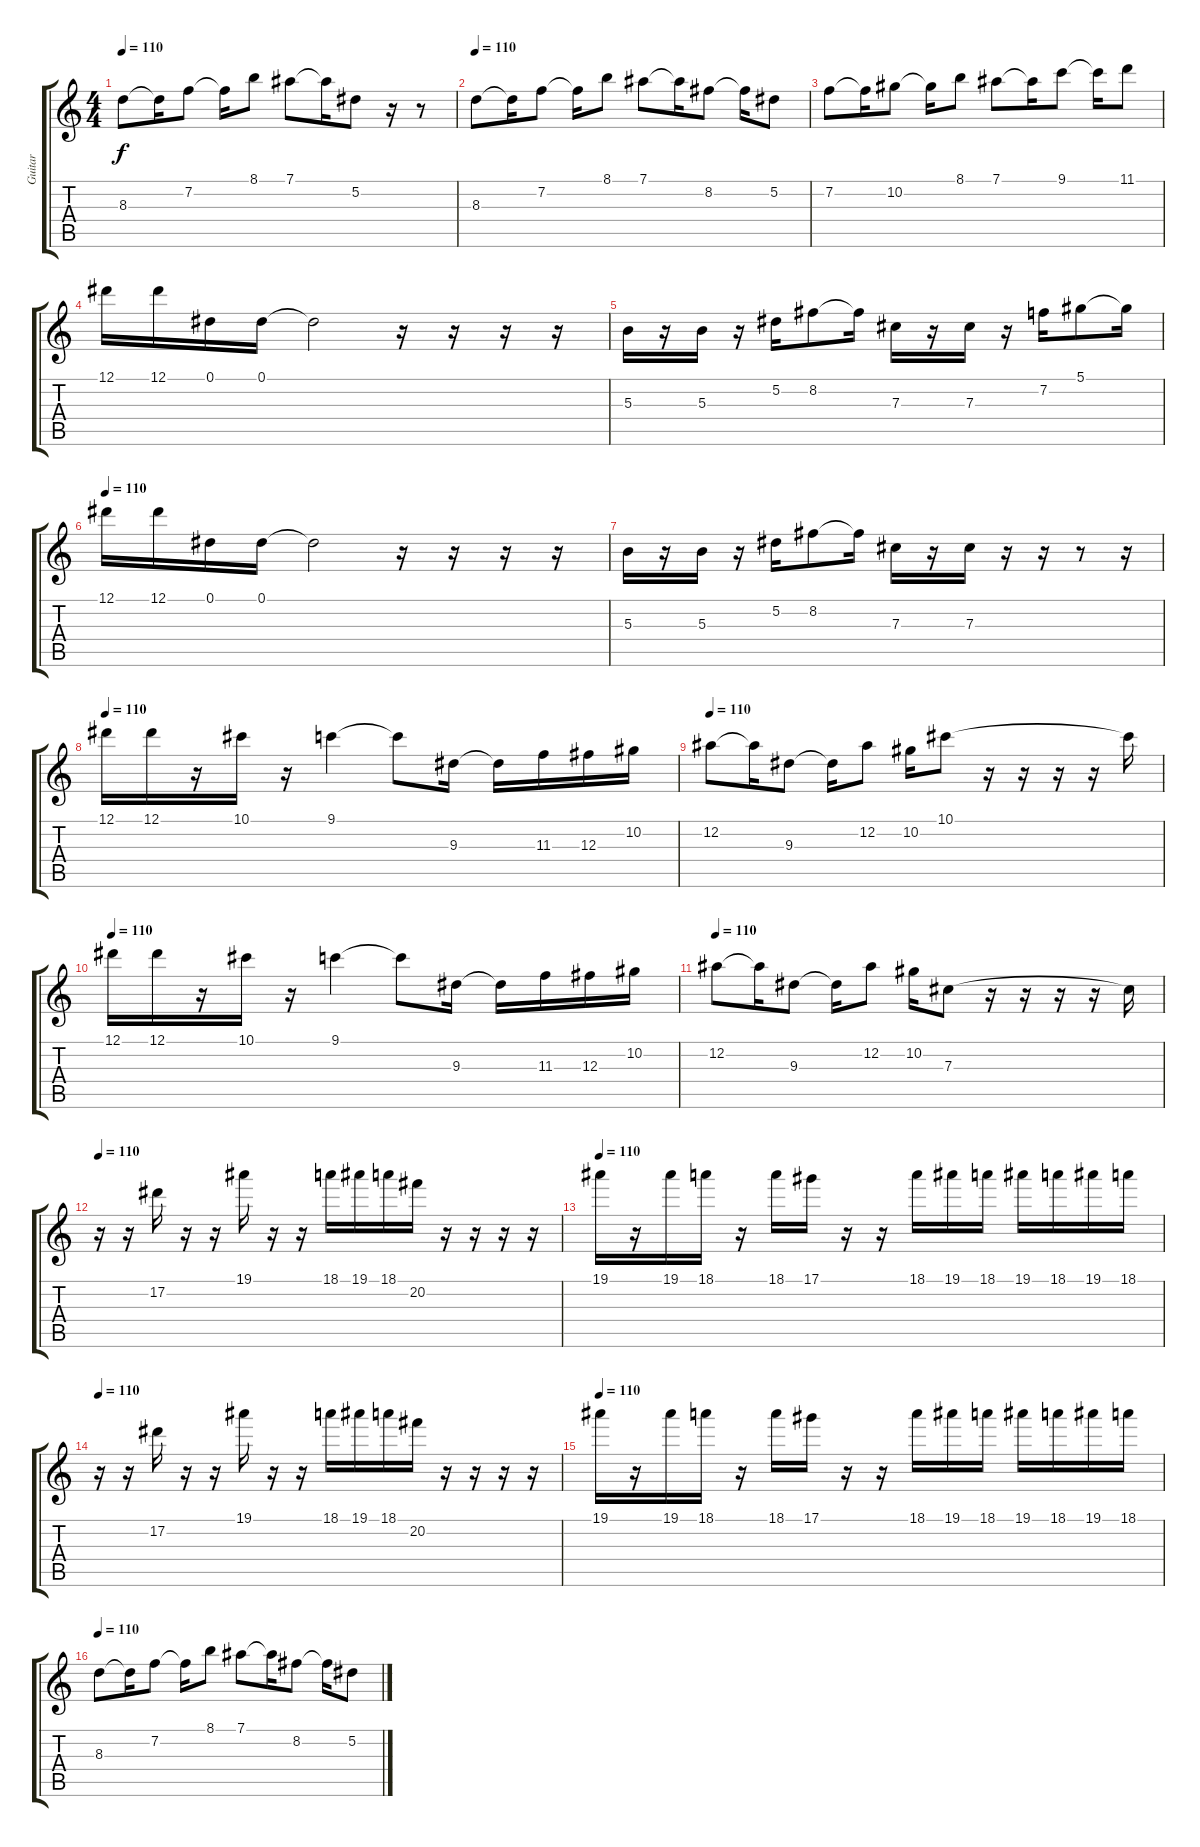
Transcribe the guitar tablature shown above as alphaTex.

\track ("Guitar" "Guitar") {instrument overdrivenguitar}
\staff {score tabs}
\tuning (Eb4 Bb3 Gb3 Db3 Ab2 Eb2) {hide}
\ts (4 4)
\tempo 110
\clef g2
\ks c
8.3.8{dy f} 8.3{t}.16 7.2.8 7.2{t}.16 8.1.8 7.1.8 7.1{t}.16 5.2.8 r.16 r.8 |
\tempo 110
8.3.8 8.3{t}.16 7.2.8 7.2{t}.16 8.1.8 7.1.8 7.1{t}.16 8.2.8 8.2{t}.16 5.2.8 |
7.2.8 7.2{t}.16 10.2.8 10.2{t}.16 8.1.8 7.1.8 7.1{t}.16 9.1.8 9.1{t}.16 11.1.8 |
12.1.16 12.1.16 0.1.16 0.1.16 0.1{t}.2 r.16 r.16 r.16 r.16 |
5.3.16 r.16 5.3.16 r.16 5.2.16 8.2.8 8.2{t}.16 7.3.16 r.16 7.3.16 r.16 7.2.16 5.1.8 5.1{t}.16 |
\tempo 110
12.1.16 12.1.16 0.1.16 0.1.16 0.1{t}.2 r.16 r.16 r.16 r.16 |
5.3.16 r.16 5.3.16 r.16 5.2.16 8.2.8 8.2{t}.16 7.3.16 r.16 7.3.16 r.16 r.16 r.8 r.16 |
\tempo 110
12.1.16{balance 5} 12.1.16 r.16 10.1.16 r.16 9.1.4 9.1{t}.8 9.3.16 9.3{t}.16 11.3.16 12.3.16 10.2.16 |
\tempo 110
12.2.8 12.2{t}.16 9.3.8 9.3{t}.16 12.2.8 10.2.16 10.1.8 r.16 r.16 r.16 r.16 10.1{t}.16 |
\tempo 110
12.1.16 12.1.16 r.16 10.1.16 r.16 9.1.4 9.1{t}.8 9.3.16 9.3{t}.16 11.3.16 12.3.16 10.2.16 |
\tempo 110
12.2.8 12.2{t}.16 9.3.8 9.3{t}.16 12.2.8 10.2.16 7.3.8 r.16 r.16 r.16 r.16 7.3{t}.16 |
\tempo 110
r.16 r.16 17.2.16 r.16 r.16 19.1.16 r.16 r.16 18.1.16 19.1.16 18.1.16 20.2.16 r.16 r.16 r.16 r.16 |
\tempo 110
19.1.16 r.16 19.1.16 18.1.16 r.16 18.1.16 17.1.16 r.16 r.16 18.1.16 19.1.16 18.1.16 19.1.16 18.1.16 19.1.16 18.1.16 |
\tempo 110
r.16 r.16 17.2.16 r.16 r.16 19.1.16 r.16 r.16 18.1.16 19.1.16 18.1.16 20.2.16 r.16 r.16 r.16 r.16 |
\tempo 110
19.1.16 r.16 19.1.16 18.1.16 r.16 18.1.16 17.1.16 r.16 r.16 18.1.16 19.1.16 18.1.16 19.1.16 18.1.16 19.1.16 18.1.16 |
\tempo 110
8.3.8 8.3{t}.16 7.2.8 7.2{t}.16 8.1.8 7.1.8 7.1{t}.16 8.2.8 8.2{t}.16 5.2.8
